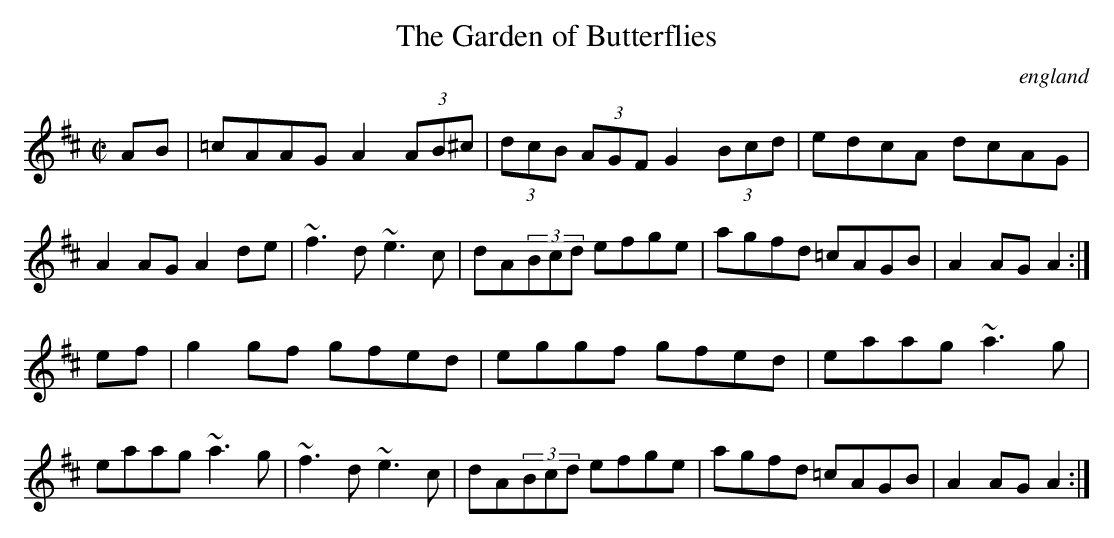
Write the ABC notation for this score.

X:1
T:Garden of Butterflies, The
O:england
E:7
M:C|
K:AMix
AB|=cAAG A2 (3AB^c|(3dcB (3AGF G2 (3Bcd|edcA dcAG|A2AG A2de|\
~f3d ~e3c|dA(3Bcd efge|agfd =cAGB|A2AG A2:|
ef|g2gf gfed|eggf gfed|eaag ~a3g|eaag ~a3g|\
~f3d ~e3c|dA(3Bcd efge|agfd =cAGB|A2AG A2:|
